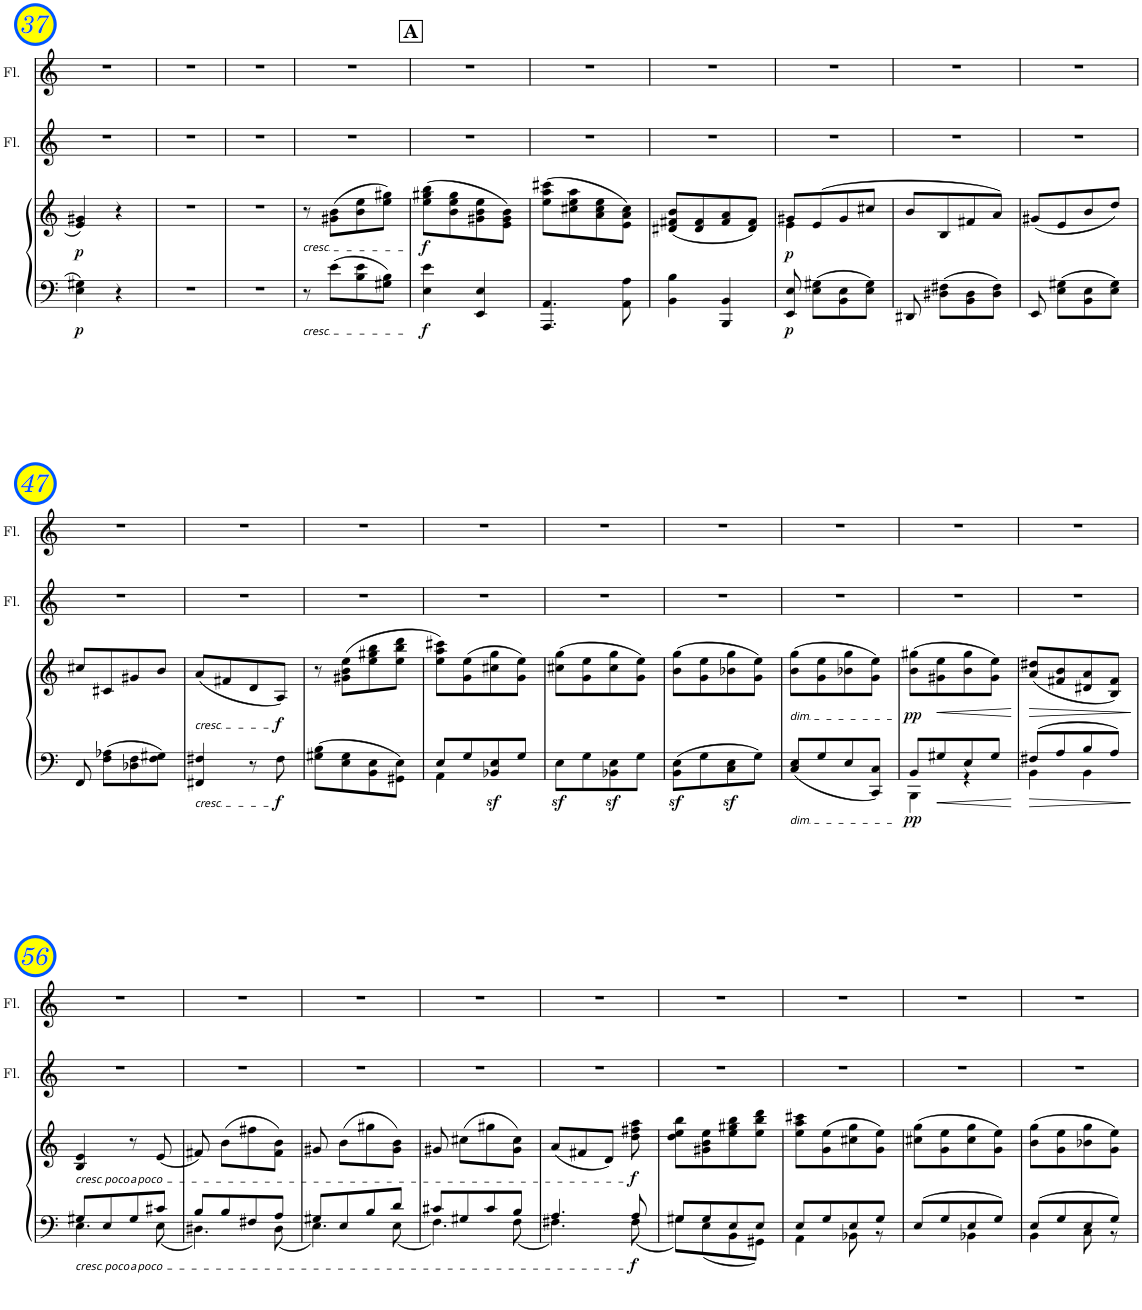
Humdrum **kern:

**kern	**kern	**dynam	**kern	**kern
*part3	*part3	*part3	*part2	*part1
*staff4	*staff3	*staff3/4	*staff2	*staff1
*I"Piano	*	*	*I"Flute	*I"Flute
*I'Pno	*	*	*I'Fl.	*I'Fl.
!!LO:PB:g=z
*clefF4	*clefG2	*	*clefG2	*clefG2
*k[]	*k[]	*	*k[]	*k[]
*M2/4	*M2/4	*	*M2/4	*M2/4
=37	=37	=37	=37	=37
!	!	!LO:DY:b=2	!	!
!	!	!LO:DY:n=1:b	!	!
4E\ 4G#X\	4e/ 4g#X/	p p	2r	2r
4r	4r	.	.	.
=38	=38	=38	=38	=38
2r	2r	.	2r	2r
=39	=39	=39	=39	=39
2r	2r	.	2r	2r
=40	=40	=40	=40	=40
!	!LO:TX:b:i:t=cresc.	!	!	!
!LO:TX:b:i:t=cresc.	!	!	!	!
8r	8r	.	2r	2r
8e\L	(8g#X\ 8b\L	.	.	.
8B\ 8e\	8b\ 8ee\	.	.	.
8G#X\ 8B\J	8ee\ 8gg#X\J)	.	.	.
!!LO:REH:place=s1:a:B:cj:fs=14:t=A
=41	=41	=41	=41	=41
!	!	!LO:DY:b=2	!	!
!	!	!LO:DY:n=1:b	!	!
4E\ 4e\	(8ee\ 8gg#X\ 8bb\L	f f	2r	2r
.	8b\ 8ee\ 8gg#\	.	.	.
4EE/ 4E/	8g#X\ 8b\ 8ee\	.	.	.
.	8e\ 8g#\ 8b\J)	.	.	.
=42	=42	=42	=42	=42
4.AAA/ 4.AA/	(8ee\ 8aa\ 8ccc#X\L	.	2r	2r
.	8cc#X\ 8ee\ 8aa\	.	.	.
.	8a\ 8cc#\ 8ee\	.	.	.
8AA\ 8A\	8e\ 8a\ 8cc#\J)	.	.	.
=43	=43	=43	=43	=43
4BB\ 4B\	(8d#X/ 8f#X/ 8b/L	.	2r	2r
.	8d#/ 8f#/	.	.	.
4BBB/ 4BB/	8f#/ 8a/	.	.	.
.	8d#/ 8f#/J)	.	.	.
=44	=44	=44	=44	=44
*	*^	*	*	*
!	!	!	!LO:DY:b=2	!	!
!	!	!	!LO:DY:n=1:b	!	!
8EE/ 8E/	8g#X/L	4e\	p p	2r	2r
8E\ 8G#X\L	(8e/	.	.	.	.
8BB\ 8E\	8g#/	4ryy	.	.	.
8E\ 8G#\J	8cc#X/J	.	.	.	.
*	*v	*v	*	*	*
=45	=45	=45	=45	=45
8DD#X/	8b/L	.	2r	2r
8D#X\ 8F#X\L	8B/	.	.	.
8BB\ 8D#\	8f#X/	.	.	.
8D#\ 8F#\J	8a/J)	.	.	.
=46	=46	=46	=46	=46
8EE/	(8g#X/L	.	2r	2r
8E\ 8G#X\L	8e/	.	.	.
8BB\ 8E\	8b/	.	.	.
8E\ 8G#\J	8dd/J)	.	.	.
!!LO:LB:g=z
=47	=47	=47	=47	=47
8FF/	8cc#X/L	.	2r	2r
8F\ 8A-X\L	8c#X/	.	.	.
8D-X\ 8F\	8g#X/	.	.	.
8F\ 8G#X\J	8b/J	.	.	.
=48	=48	=48	=48	=48
!	!LO:TX:b:i:t=cresc.	!	!	!
!LO:TX:b:i:t=cresc.	!	!	!	!
4FF#X/ 4F#X/	(8a/L	.	2r	2r
.	8f#X/	.	.	.
8r	8d/	.	.	.
!	!	!LO:DY:b=2	!	!
!	!	!LO:DY:n=1:b	!	!
8F#\	8A/J)	f f	.	.
=49	=49	=49	=49	=49
8G#X\ 8B\L	8r	.	2r	2r
8E\ 8G#\	(8g#X\ 8b\ 8ee\L	.	.	.
8BB\ 8E\	8ee\ 8gg#X\ 8bb\	.	.	.
8GG#X\ 8E\J	8ee\ 8bb\ 8ddd\J	.	.	.
=50	=50	=50	=50	=50
*^	*	*	*	*
8E/L	4AA\	8ee\ 8aa\ 8ccc#X\L)	.	2r	2r
8G/	.	(8g\ 8ee\	.	.	.
!	!	!	!LO:DY:b=2	!	!
8BB-X/ 8E/	4ryy	8cc#X\ 8gg\	sf	.	.
8G/J	.	8g\ 8ee\J)	.	.	.
*v	*v	*	*	*	*
=51	=51	=51	=51	=51
8Ez<\L	(8cc#X\ 8gg\L	.	2r	2r
8G\	8g\ 8ee\	.	.	.
8BB-X\z< 8E\z<	8cc#\ 8gg\	.	.	.
8G\J	8g\ 8ee\J)	.	.	.
=52	=52	=52	=52	=52
8BB\z< 8E\z<L	(8b\ 8gg\L	.	2r	2r
8G\	8g\ 8ee\	.	.	.
8C\z< 8E\z<	8b-X\ 8gg\	.	.	.
8G\J	8g\ 8ee\J)	.	.	.
=53	=53	=53	=53	=53
!	!LO:TX:b:i:t=dim.	!	!	!
!LO:TX:b:i:t=dim.	!	!	!	!
8C/ 8E/L	(8b\ 8gg\L	.	2r	2r
8G/	8g\ 8ee\	.	.	.
8E/	8b-X\ 8gg\	.	.	.
8CC/ 8C/J	8g\ 8ee\J)	.	.	.
=54	=54	=54	=54	=54
*^	*	*	*	*
!	!	!	!LO:DY:b=2	!	!
!	!	!	!LO:DY:n=1:b	!	!
8BB/L	4BBB\	(8b\ 8gg#X\L	pp pp	2r	2r
!	!	!	!LO:HP:b	!	!
8G#X/	.	8g#X\ 8ee\	<	.	.
8E/	4r	8b\ 8gg#\	.	.	.
8G#/J	.	8g#\ 8ee\J)	.	.	.
*v	*v	*	*	*	*
.	.	[	.	.
=55	=55	=55	=55	=55
*^	*	*	*	*
!	!	!	!LO:HP:b	!	!
8F#X/L	4BB\	(8a/ 8dd#X/L	>	2r	2r
8A/	.	8f#X/ 8b/	.	.	.
8B/	4BB\	8d#X/ 8a/	.	.	.
8A/J	.	8B/ 8f#/J)	.	.	.
*v	*v	*	*	*	*
.	.	]	.	.
!!LO:LB:g=z
=56	=56	=56	=56	=56
*^	*	*	*	*
!	!	!LO:TX:b:i:t=cresc.  poco a poco	!	!	!
!LO:TX:b:i:t=cresc.  poco a poco	!	!	!	!	!
8G#X/L	4.E\	4B/ 4e/	.	2r	2r
8E/	.	.	.	.	.
8G#/	.	8r	.	.	.
8c#X/J	8E\	(8e/	.	.	.
=57	=57	=57	=57	=57	=57
8B/L	4.D#X\	8f#X/)	.	2r	2r
8B/	.	(8b\L	.	.	.
8F#X/	.	8ff#X\	.	.	.
8A/J	8D#\	8f#\ 8b\J)	.	.	.
=58	=58	=58	=58	=58	=58
8G#X/L	4.E\	8g#X/	.	2r	2r
8E/	.	(8b\L	.	.	.
8B/	.	8gg#X\	.	.	.
8d/J	8E\	8g#\ 8b\J)	.	.	.
=59	=59	=59	=59	=59	=59
8c#X/L	4.F\	8g#X/	.	2r	2r
8G#X/	.	(8cc#X\L	.	.	.
8c#/	.	8gg#X\	.	.	.
8B/J	8F\	8g#\ 8cc#\J)	.	.	.
=60	=60	=60	=60	=60	=60
4.A/	4.F#X\	(8a/L	.	2r	2r
.	.	8f#X/	.	.	.
.	.	8d/J)	.	.	.
!	!	!	!LO:DY:b=2	!	!
!	!	!	!LO:DY:n=1:b	!	!
8A/	8F#\	8dd\ 8ff#X\ 8aa\	f f	.	.
=61	=61	=61	=61	=61	=61
8G#X/L	8G#\L	8dd\ 8ee\ 8bb\L	.	2r	2r
8G#/	8E\	8g#X\ 8b\ 8ee\	.	.	.
8E/	8BB\	8ee\ 8gg#X\ 8bb\	.	.	.
8E/J	8GG#X\J	8ee\ 8bb\ 8ddd\J	.	.	.
=62	=62	=62	=62	=62	=62
8E/L	4AA\	8ee\ 8aa\ 8ccc#X\L	.	2r	2r
8G/	.	(8g\ 8ee\	.	.	.
8E/	8BB-X\	8cc#X\ 8gg\	.	.	.
8G/J	8r	8g\ 8ee\J)	.	.	.
=63	=63	=63	=63	=63	=63
8E/L	4ryy	(8cc#X\ 8gg\L	.	2r	2r
8G/	.	8g\ 8ee\	.	.	.
8E/	4BB-X\	8cc#\ 8gg\	.	.	.
8G/J	.	8g\ 8ee\J)	.	.	.
=64	=64	=64	=64	=64	=64
8E/L	4BB\	(8b\ 8gg\L	.	2r	2r
8G/	.	8g\ 8ee\	.	.	.
8E/	8C\	8b-X\ 8gg\	.	.	.
8G/J	8r	8g\ 8ee\J)	.	.	.
*v	*v	*	*	*	*
=	=	=	=	=
*-	*-	*-	*-	*-
